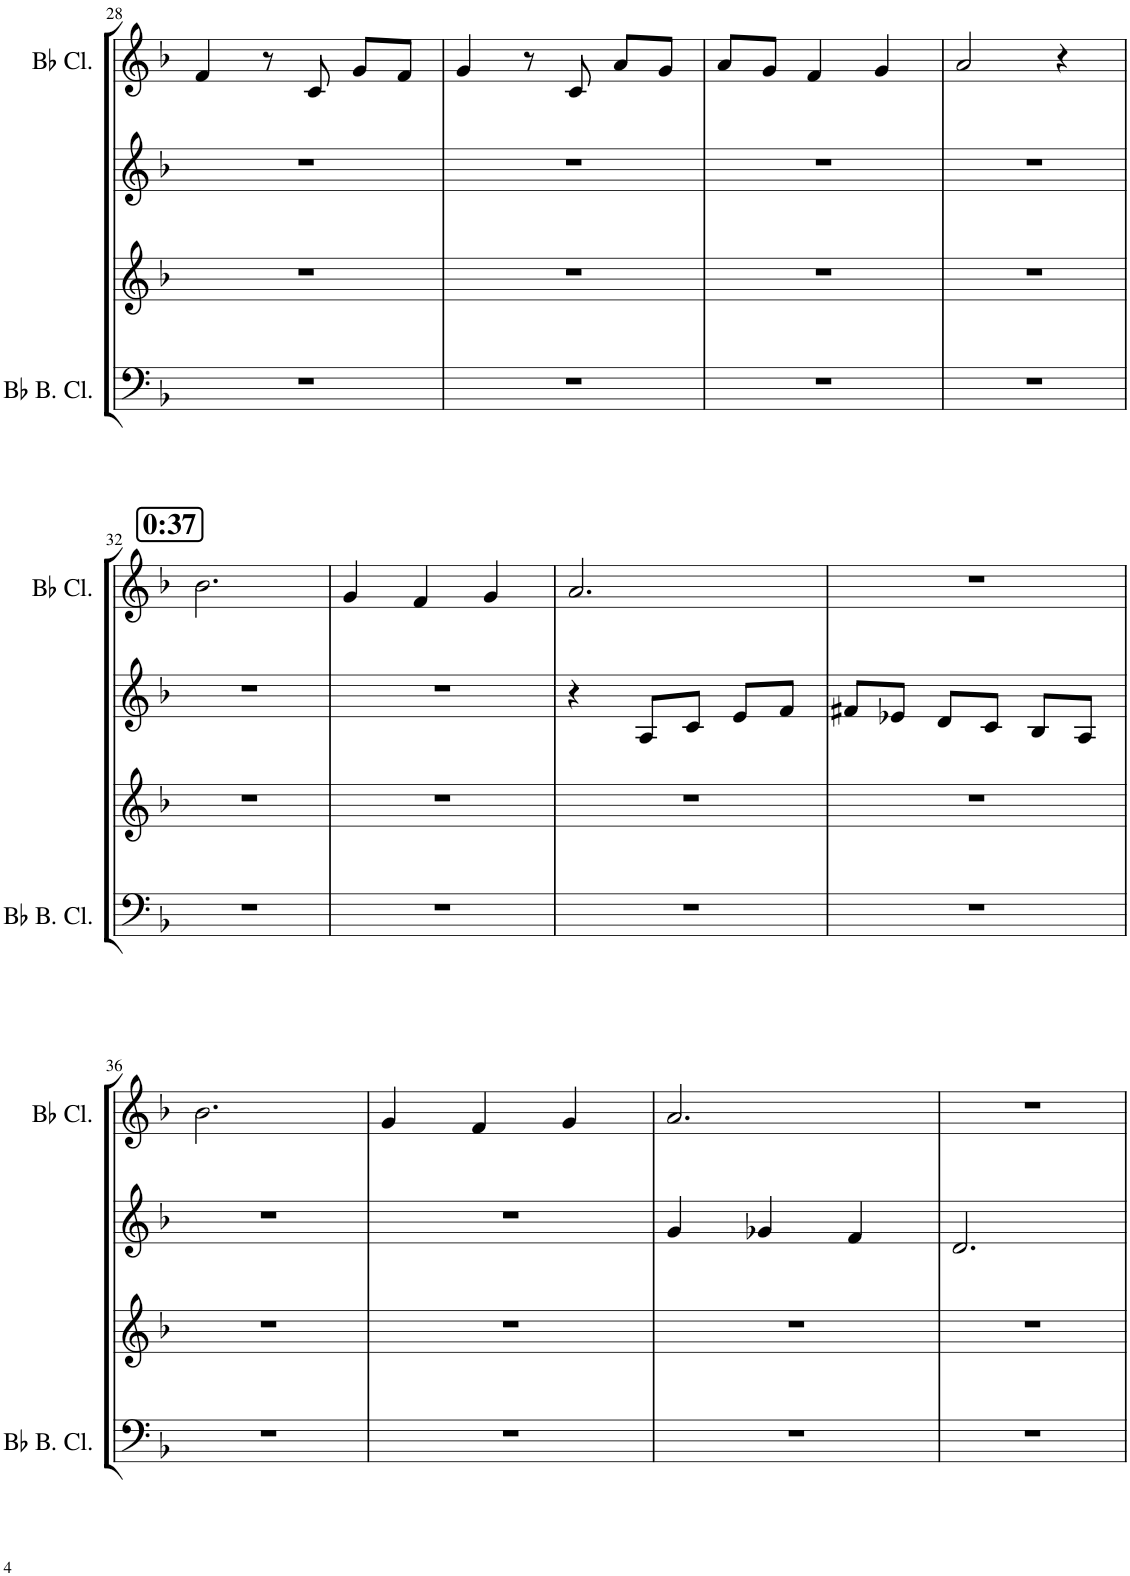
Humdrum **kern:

**kern	**kern	**kern	**kern
*part4	*part3	*part2	*part1
*staff4	*staff3	*staff2	*staff1
*I"Bb Bass Clarinet (Bass Clef)	*I"Bb Clarinet	*I"Oboe	*I"Bb Clarinet
*I'Bb B. Cl.	*I'Cl	*I'Ob	*I'Bb Cl.
!!LO:PB:g=z
*clefF4	*clefG2	*clefG2	*clefG2
*ITrd8c14	*ITrd1c2	*	*ITrd1c2
*k[b-]	*k[b-]	*k[b-]	*k[b-]
*M3/4	*M3/4	*M3/4	*M3/4
=28	=28	=28	=28
2.r	2.r	2.r	4f/
.	.	.	8r
.	.	.	8c/
.	.	.	8g/L
.	.	.	8f/J
=29	=29	=29	=29
2.r	2.r	2.r	4g/
.	.	.	8r
.	.	.	8c/
.	.	.	8a/L
.	.	.	8g/J
=30	=30	=30	=30
2.r	2.r	2.r	8a/L
.	.	.	8g/J
.	.	.	4f/
.	.	.	4g/
=31	=31	=31	=31
2.r	2.r	2.r	2a/
.	.	.	4r
!!LO:LB:g=z
!!LO:REH:place=s1:a:B:cj:fs=14:t=0&colon;37
=32	=32	=32	=32
2.r	2.r	2.r	2.b-\
=33	=33	=33	=33
2.r	2.r	2.r	4g/
.	.	.	4f/
.	.	.	4g/
=34	=34	=34	=34
2.r	2.r	4r	2.a/
.	.	8A/L	.
.	.	8c/J	.
.	.	8e/L	.
.	.	8f/J	.
=35	=35	=35	=35
2.r	2.r	8f#X/L	2.r
.	.	8e-X/J	.
.	.	8d/L	.
.	.	8c/J	.
.	.	8B-/L	.
.	.	8A/J	.
!!LO:LB:g=z
=36	=36	=36	=36
2.r	2.r	2.r	2.b-\
=37	=37	=37	=37
2.r	2.r	2.r	4g/
.	.	.	4f/
.	.	.	4g/
=38	=38	=38	=38
2.r	2.r	4g/	2.a/
.	.	4g-X/	.
.	.	4f/	.
=39	=39	=39	=39
2.r	2.r	2.d/	2.r
=	=	=	=
*-	*-	*-	*-
